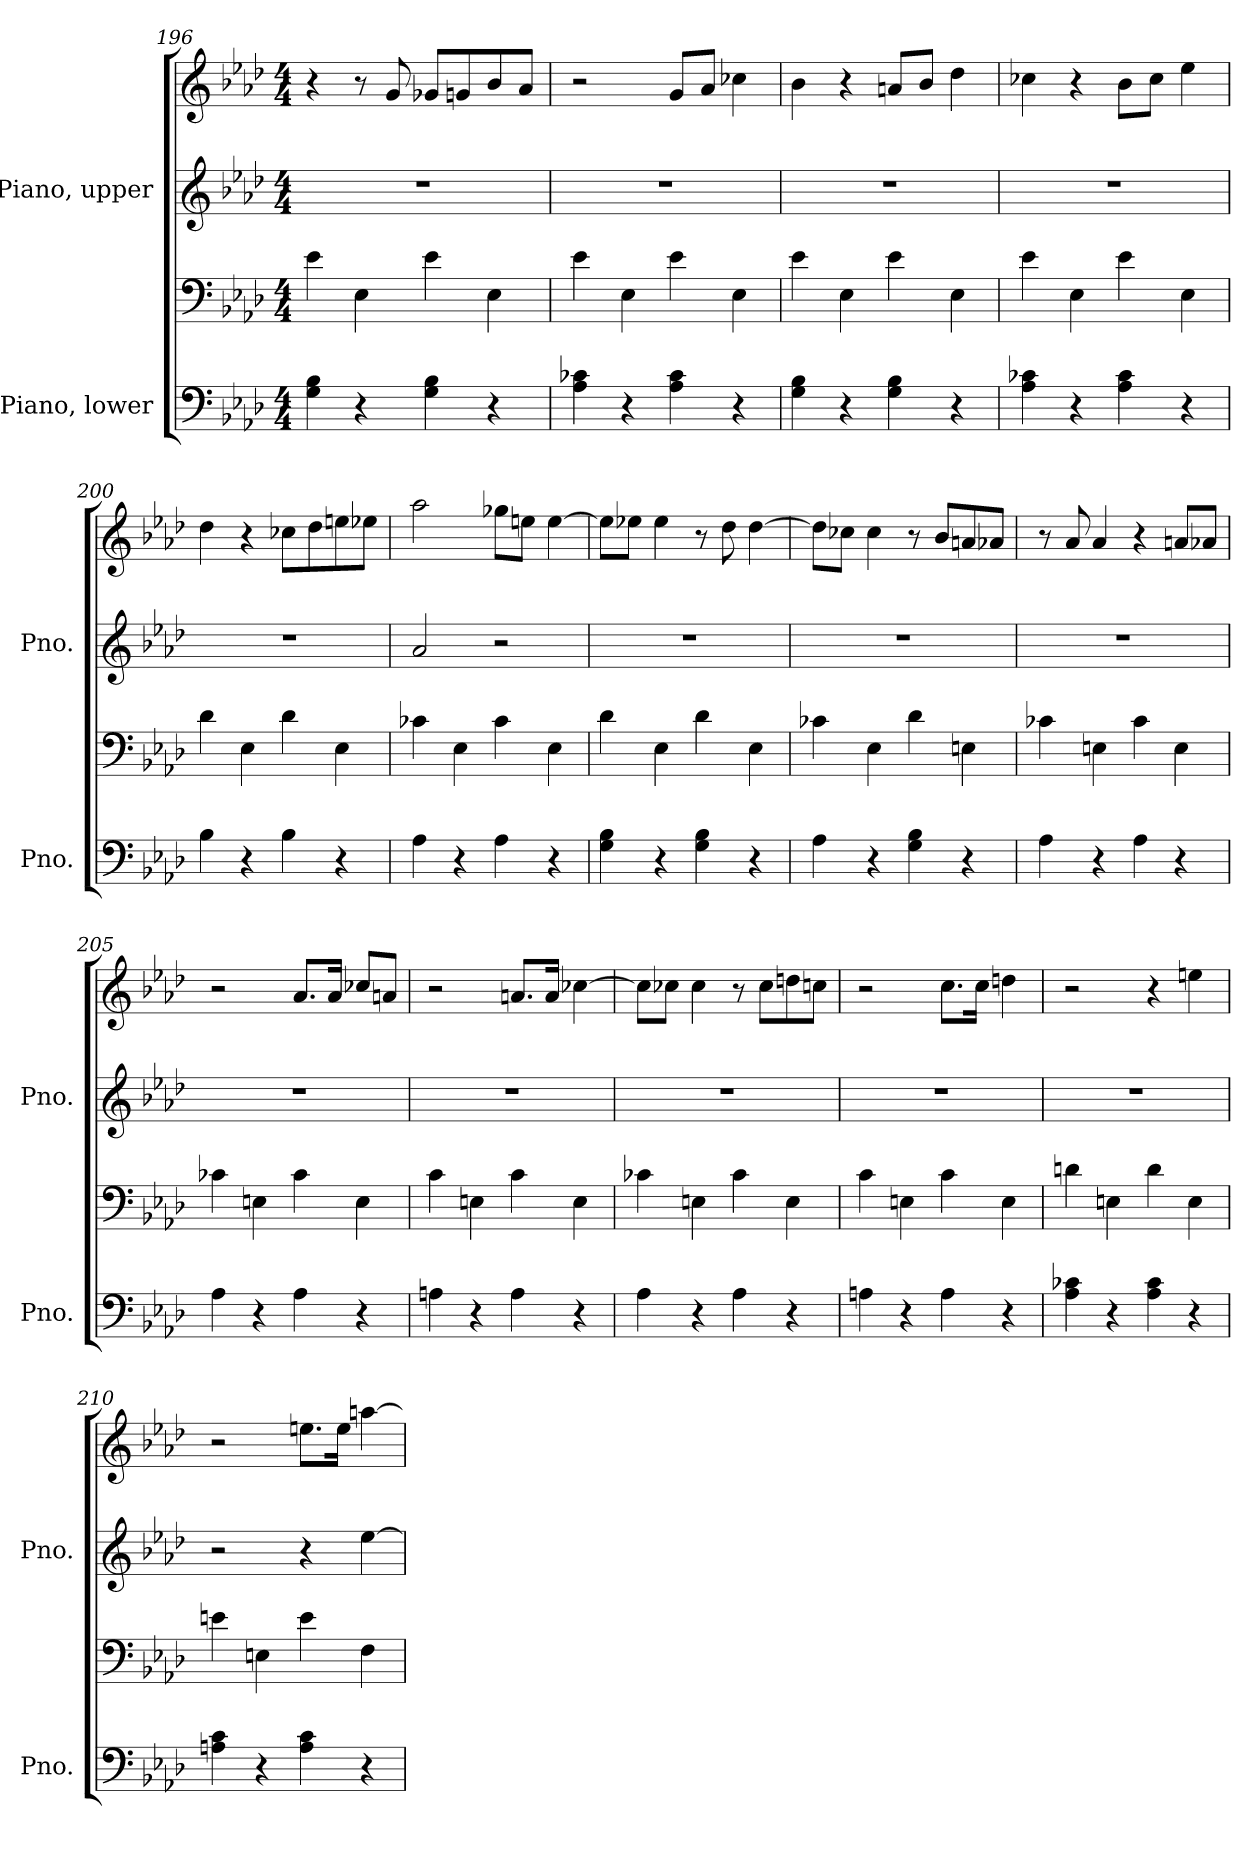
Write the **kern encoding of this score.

**kern	**kern	**kern	**kern
*part2	*part2	*part1	*part1
*staff4	*staff3	*staff2	*staff1
*I"Piano, lower	*	*I"Piano, upper	*
*I'Pno.	*	*I'Pno.	*
!!LO:LB:g=z
*clefF4	*clefF4	*clefG2	*clefG2
*k[b-e-a-d-]	*k[b-e-a-d-]	*k[b-e-a-d-]	*k[b-e-a-d-]
*M4/4	*M4/4	*M4/4	*M4/4
=196	=196	=196	=196
4G\ 4B-\	4e-\	1r	4r
4r	4E-\	.	8r
.	.	.	8g/
4G\ 4B-\	4e-\	.	8g-X/L
.	.	.	8gn/
4r	4E-\	.	8b-/
.	.	.	8a-/J
=197	=197	=197	=197
4A-\ 4c-X\	4e-\	1r	2r
4r	4E-\	.	.
4A-\ 4c-\	4e-\	.	8g/L
.	.	.	8a-/J
4r	4E-\	.	4cc-X\
=198	=198	=198	=198
4G\ 4B-\	4e-\	1r	4b-\
4r	4E-\	.	4r
4G\ 4B-\	4e-\	.	8an/L
.	.	.	8b-/J
4r	4E-\	.	4dd-\
=199	=199	=199	=199
4A-\ 4c-X\	4e-\	1r	4cc-X\
4r	4E-\	.	4r
4A-\ 4c-\	4e-\	.	8b-\L
.	.	.	8cc-\J
4r	4E-\	.	4ee-\
=200	=200	=200	=200
4B-\	4d-\	1r	4dd-\
4r	4E-\	.	4r
4B-\	4d-\	.	8cc-X\L
.	.	.	8dd-\
4r	4E-\	.	8een\
.	.	.	8ee-X\J
!!LO:LB:g=z
=201	=201	=201	=201
4A-\	4c-X\	2a-/	2aa-\
4r	4E-\	.	.
4A-\	4c-\	2r	8gg-X\L
.	.	.	8een\J
4r	4E-\	.	[4ee\
=202	=202	=202	=202
4G\ 4B-\	4d-\	1r	8ee\L]
.	.	.	8ee-X\J
4r	4E-\	.	4ee-\
4G\ 4B-\	4d-\	.	8r
.	.	.	8dd-\
4r	4E-\	.	[4dd-\
=203	=203	=203	=203
4A-\	4c-X\	1r	8dd-\L]
.	.	.	8cc-X\J
4r	4E-\	.	4cc-\
4G\ 4B-\	4d-\	.	8r
.	.	.	8b-/L
4r	4En\	.	8an/
.	.	.	8a-X/J
=204	=204	=204	=204
4A-\	4c-X\	1r	8r
.	.	.	8a-/
4r	4En\	.	4a-/
4A-\	4c-\	.	4r
4r	4E\	.	8an/L
.	.	.	8a-X/J
!!LO:PB:g=z
=205	=205	=205	=205
4A-\	4c-X\	1r	2r
4r	4En\	.	.
4A-\	4c-\	.	8.a-/L
.	.	.	16a-/Jk
4r	4E\	.	8cc-X/L
.	.	.	8an/J
=206	=206	=206	=206
4An\	4c\	1r	2r
4r	4En\	.	.
4A\	4c\	.	8.an/L
.	.	.	16a/Jk
4r	4E\	.	[4cc-X\
=207	=207	=207	=207
4A-\	4c-X\	1r	8cc-\L]
.	.	.	8cc-X\J
4r	4En\	.	4cc-\
4A-\	4c-\	.	8r
.	.	.	8cc-\L
4r	4E\	.	8ddn\
.	.	.	8ccn\J
=208	=208	=208	=208
4An\	4c\	1r	2r
4r	4En\	.	.
4A\	4c\	.	8.cc\L
.	.	.	16cc\Jk
4r	4E\	.	4ddn\
=209	=209	=209	=209
4A-\ 4c-X\	4dn\	1r	2r
4r	4En\	.	.
4A-\ 4c-\	4d\	.	4r
4r	4E\	.	4een\
!!LO:LB:g=z
=210	=210	=210	=210
4An\ 4c\	4en\	2r	2r
4r	4En\	.	.
4A\ 4c\	4e\	4r	8.een\L
.	.	.	16ee\Jk
4r	4F\	[4ee-\	[4aan\
=	=	=	=
*-	*-	*-	*-
